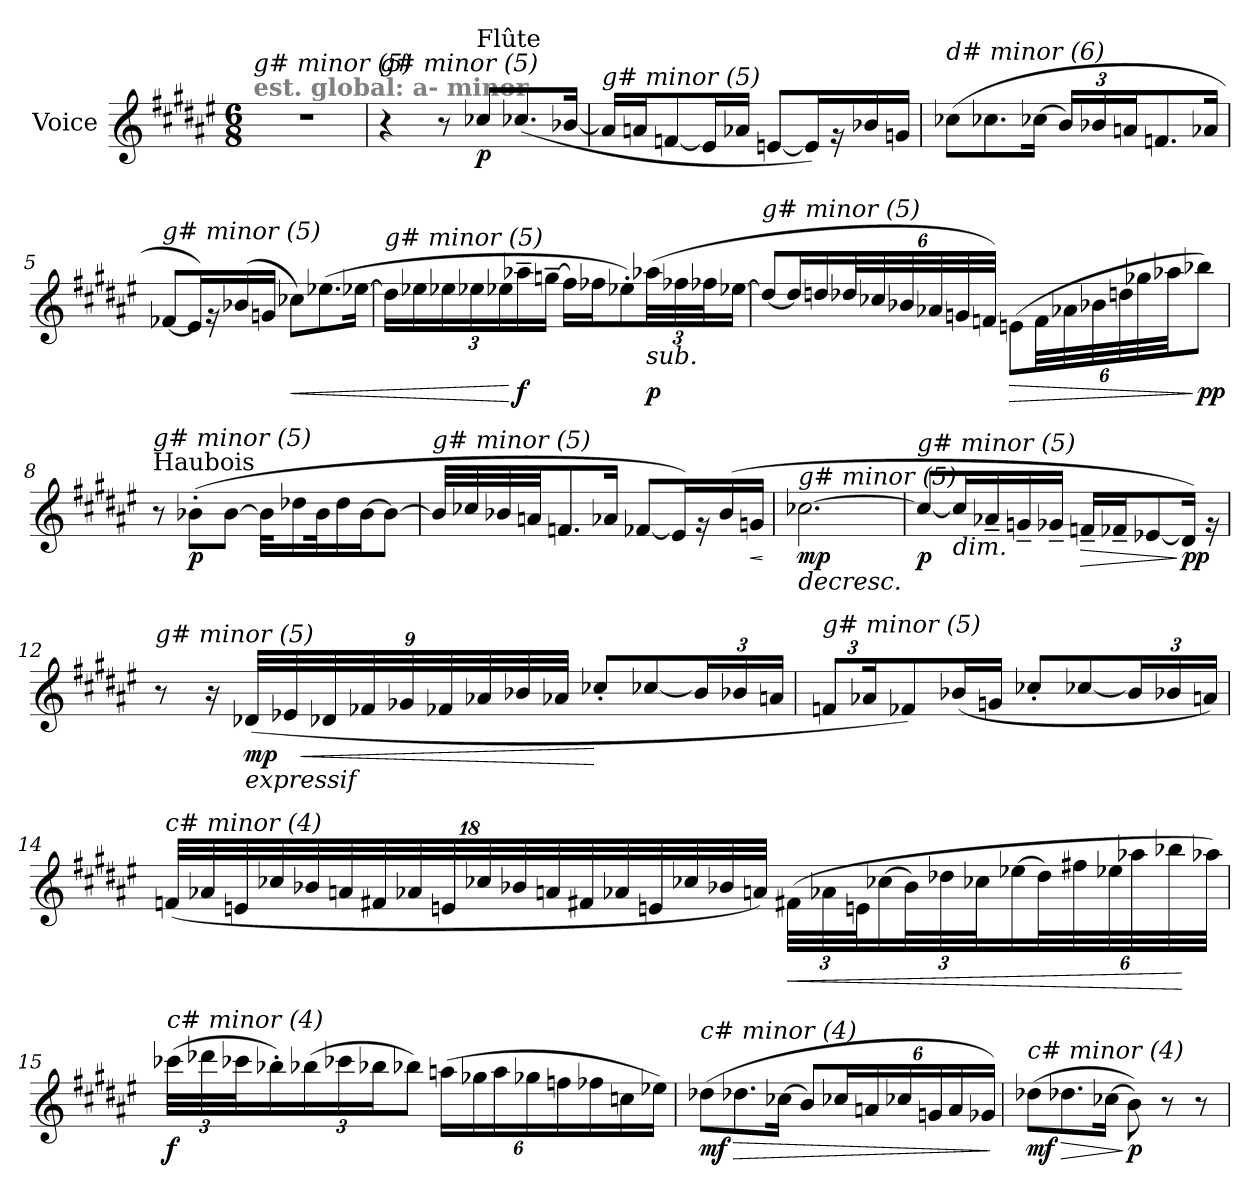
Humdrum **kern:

**kern	**dynam
*part1	*part1
*staff1	*staff1
*I"Voice	*
*I'V	*
*clefG2	*
*k[f#c#g#d#a#e#]	*
*M6/8	*
*MM32	*
=1	=1
!LO:TX:a:B:color=#808080:t=est. global&colon; a- minor	!
!LO:TX:i:t=g# minor (5)	!
2.r	.
=2	=2
!LO:TX:i:t=g# minor (5)	!
4r	.
8r	.
!LO:TX:a:t=Flûte	!
!	!LO:DY:b
8cc-Xi/L	p
(<8.cc-Xi/	.
[16b-Xi/Jk	.
=3	=3
!LO:TX:i:t=g# minor (5)	!
16a#/LL]	.
16an/J	.
[8fni/	.
16e#/L]	.
16a-Xi/JJ	.
[8en/L	.
16e/L])	.
16rg	.
16b-Xi/	.
16gni/JJ	.
=4	=4
!LO:TX:i:t=d# minor (6)	!
(>8cc-Xi\L	.
8.cc-Xi\	.
[16cc-Xi\Jk	.
*Xbrackettup	*
24b/LL]	.
24b-Xi/	.
24an/J	.
8.fni/	.
16a-Xi/Jk	.
!!LO:LB:g=z
=5	=5
!LO:TX:i:t=g# minor (5)	!
[8f-Xi/L	.
16e/L])	.
16rg	.
(>16b-Xi/	.
16gni/JJ	.
!	!LO:HP:b
8cc-Xi\L)	<
(>8.ee-Xi\	.
[16ee-Xi\Jk	.
=6	=6
!LO:TX:i:t=g# minor (5)	!
16dd#\LL]	.
16ee-Xi\	.
24ee-Xi\	.
24ee-Xi\	.
24ee-Xi\	.
!	!LO:DY:n=1:b
16aa-X~i\	[ f
[16ggn~i\JJ	.
16ff##\LL]	.
16ff-Xi\J	.
8ee-X'i\)	.
!LO:TX:b:i:t=sub.	!
!	!LO:DY:n=2:b
(>48aa-Xi\LL	p
48ff-Xi\	.
48ff-Xi\J	.
[16ee-Xi\JJ	.
!!LO:LB:g=z
=7	=7
!LO:TX:i:t=g# minor (5)	!
8dd#/L_	.
16dd#/L]	.
16ddn/	.
48dd-Xi/L	.
48cc-Xi/	.
48b-Xi/	.
48a-Xi/	.
48gn/	.
48fn/JJJ)	.
!	!LO:HP:b
(>8enj\L	>
48f\LL	.
48a-X\	.
48b-X\	.
48dd\	.
48gg-Xi\	.
48aa-X\JJ	.
!	!LO:DY:n=1:b
8bb-X\J)	] pp
=8	=8
!LO:TX:a:t=Haubois	!
!LO:TX:i:t=g# minor (5)	!
8r	.
!	!LO:DY:b
(>8b-X'\L	p
[8b-\J	.
32b-\KLL]	.
16dd-X\	.
32b-\K	.
16dd-\	.
[16b-\J	.
8b-\J_	.
!!LO:LB:g=z
=9	=9
!LO:TX:i:t=g# minor (5)	!
32b-/LLL]	.
32cc-X/	.
32b-X/	.
32an/JJ	.
8.fn/	.
16a-X/Jk	.
[8f-Xi/L	.
16e/L])	.
16rg	.
(>16b-/	.
!	!LO:HP:b
16gn/JJ	<
.	[
=10	=10
!LO:TX:i:t=g# minor (5)	!
!	!LO:HP:b
!	!LO:DY:n=1:b
[2.cc-X\	> mp
=11	=11
!LO:TX:i:t=g# minor (5)	!
!	!LO:DY:b
8cc-/L_	p
!LO:TX:b:i:t=dim.	!
16cc-/L]	]
16a-X~/	.
16gn~/	.
16g-X~/JJ	.
!	!LO:HP:b
16fn~/LL	>
16f-X~i/J	.
[8e-Xi/	.
!	!LO:DY:n=1:b
16d#/Jk])	] pp
16rg	.
!!LO:LB:g=z
=12	=12
!LO:TX:i:t=g# minor (5)	!
8r	.
16r	.
!LO:TX:b:i:t=expressif	!
!	!LO:DY:b
(>48d-Xi/LLL	mp
48e-Xi/	.
!	!LO:HP:b
48d-Xi/	<
48f-Xi/	.
48g-Xi/	.
48f-Xi/	.
48a-Xi/	.
48b-Xi/	.
48a-Xi/JJJ	.
8cc-X'i/L	[
[8cc-Xi/	.
24b/L]	.
24b-Xi/	.
24an/JJ	.
=13	=13
!LO:TX:i:t=g# minor (5)	!
12fni/L	.
24a-Xi/K	.
8f-Xi/)	.
(<16b-Xi/L	.
16gni/JJ	.
8cc-X'i/L	.
[8cc-Xi/	.
24b/L]	.
24b-Xi/	.
24an/JJ)	.
!!LO:LB:g=z
=14	=14
!LO:TX:i:t=c# minor (4)	!
(<48fni/LLL	.
48a-Xi/	.
48en/	.
48cc-Xi/	.
48b-Xi/	.
48an/	.
48f#Xi/	.
48a-Xi/	.
48en/	.
48cc-Xi/	.
48b-Xi/	.
48an/	.
48f#Xi/	.
48a-Xi/	.
48en/	.
48cc-Xi/	.
48b-Xi/	.
48an/JJJ)	.
!	!LO:HP:b
(>48f#Xi\LLL	<
48a-Xi\	.
48en\J	.
[16cc-Xi\	.
48b\L]	.
48dd-Xi\	.
48cc-Xi\J	.
[16ee-Xi\	.
48dd#\L]	.
48ff#Xi\	.
48ee-Xi\	.
48aa-Xi\	.
48bb-Xi\	.
48aa-Xi\JJJ)	[
!!LO:LB:g=z
=15	=15
!LO:TX:i:t=c# minor (4)	!
!	!LO:DY:b
(>48ccc-Xi\LLL	f
48ddd-Xi\	.
48ccc-Xi\J	.
16bb-X'i\)	.
(>24bb-Xi\	.
24ccc-Xi\	.
24bb-Xi\J	.
8bb-Xi\J)	.
(>24aan\LL	.
24gg-Xi\	.
24aa\	.
24gg-Xi\	.
24ffni\	.
24ff-Xi\	.
16ccni\	.
16ee-Xi\JJ)	.
=16	=16
!LO:TX:i:t=c# minor (4)	!
!	!LO:HP:b
!	!LO:DY:n=1:b
(>8dd-Xi\L	> mf
8.dd-Xi\	.
[16cc-Xi\Jk	.
8b/L]	.
24cc-Xi/L	.
24an/	.
24cc-Xi/	.
24gn/	.
24a/	.
24g-Xi/JJ)	.
.	]
=17	=17
!LO:TX:i:t=c# minor (4)	!
!	!LO:DY:b
(>8dd-Xi\L	mf
!	!LO:HP:b
8.dd-Xi\	>
[16cc-Xi\Jk	.
!	!LO:DY:n=1:b
8b\])	] p
8r	.
8r	.
=	=
*-	*-
